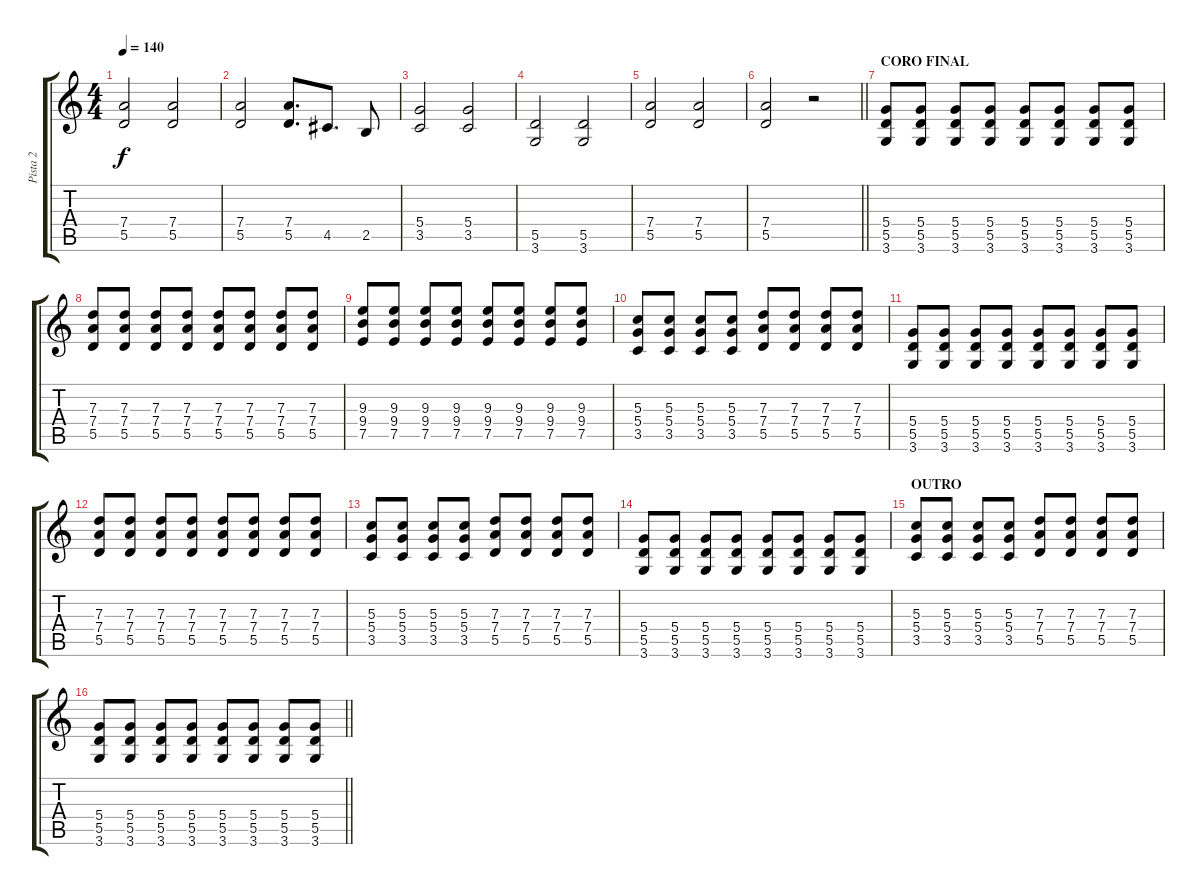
\track ("Pista 2" "Pista 2") {instrument distortionguitar}
\staff {score tabs}
\tuning (E4 B3 G3 D3 A2 E2) {hide}
\ts (4 4)
\tempo 140
\clef g2
\ks c
(7.4 5.5).2{dy f} (7.4 5.5).2 |
(7.4 5.5).2 (7.4 5.5).8{d} 4.5.8{d} 2.5.8 |
(5.4 3.5).2 (5.4 3.5).2 |
(5.5 3.6).2 (5.5 3.6).2 |
(7.4 5.5).2 (7.4 5.5).2 |
\barLineRight lightlight
(7.4 5.5).2 r.2 |
\section ("" "CORO FINAL")
(5.4 5.5 3.6).8{instrument overdrivenguitar} (5.4 5.5 3.6).8 (5.4 5.5 3.6).8 (5.4 5.5 3.6).8 (5.4 5.5 3.6).8 (5.4 5.5 3.6).8 (5.4 5.5 3.6).8 (5.4 5.5 3.6).8 |
(7.3 7.4 5.5).8 (7.3 7.4 5.5).8 (7.3 7.4 5.5).8 (7.3 7.4 5.5).8 (7.3 7.4 5.5).8 (7.3 7.4 5.5).8 (7.3 7.4 5.5).8 (7.3 7.4 5.5).8 |
(9.3 9.4 7.5).8 (9.3 9.4 7.5).8 (9.3 9.4 7.5).8 (9.3 9.4 7.5).8 (9.3 9.4 7.5).8 (9.3 9.4 7.5).8 (9.3 9.4 7.5).8 (9.3 9.4 7.5).8 |
(5.3 5.4 3.5).8 (5.3 5.4 3.5).8 (5.3 5.4 3.5).8 (5.3 5.4 3.5).8 (7.3 7.4 5.5).8 (7.3 7.4 5.5).8 (7.3 7.4 5.5).8 (7.3 7.4 5.5).8 |
(5.4 5.5 3.6).8 (5.4 5.5 3.6).8 (5.4 5.5 3.6).8 (5.4 5.5 3.6).8 (5.4 5.5 3.6).8 (5.4 5.5 3.6).8 (5.4 5.5 3.6).8 (5.4 5.5 3.6).8 |
(7.3 7.4 5.5).8 (7.3 7.4 5.5).8 (7.3 7.4 5.5).8 (7.3 7.4 5.5).8 (7.3 7.4 5.5).8 (7.3 7.4 5.5).8 (7.3 7.4 5.5).8 (7.3 7.4 5.5).8 |
(5.3 5.4 3.5).8 (5.3 5.4 3.5).8 (5.3 5.4 3.5).8 (5.3 5.4 3.5).8 (7.3 7.4 5.5).8 (7.3 7.4 5.5).8 (7.3 7.4 5.5).8 (7.3 7.4 5.5).8 |
(5.4 5.5 3.6).8 (5.4 5.5 3.6).8 (5.4 5.5 3.6).8 (5.4 5.5 3.6).8 (5.4 5.5 3.6).8 (5.4 5.5 3.6).8 (5.4 5.5 3.6).8 (5.4 5.5 3.6).8 |
\section ("" "OUTRO")
(5.3 5.4 3.5).8 (5.3 5.4 3.5).8 (5.3 5.4 3.5).8 (5.3 5.4 3.5).8 (7.3 7.4 5.5).8 (7.3 7.4 5.5).8 (7.3 7.4 5.5).8 (7.3 7.4 5.5).8 |
\barLineRight lightlight
(5.4 5.5 3.6).8 (5.4 5.5 3.6).8 (5.4 5.5 3.6).8 (5.4 5.5 3.6).8 (5.4 5.5 3.6).8 (5.4 5.5 3.6).8 (5.4 5.5 3.6).8 (5.4 5.5 3.6).8
